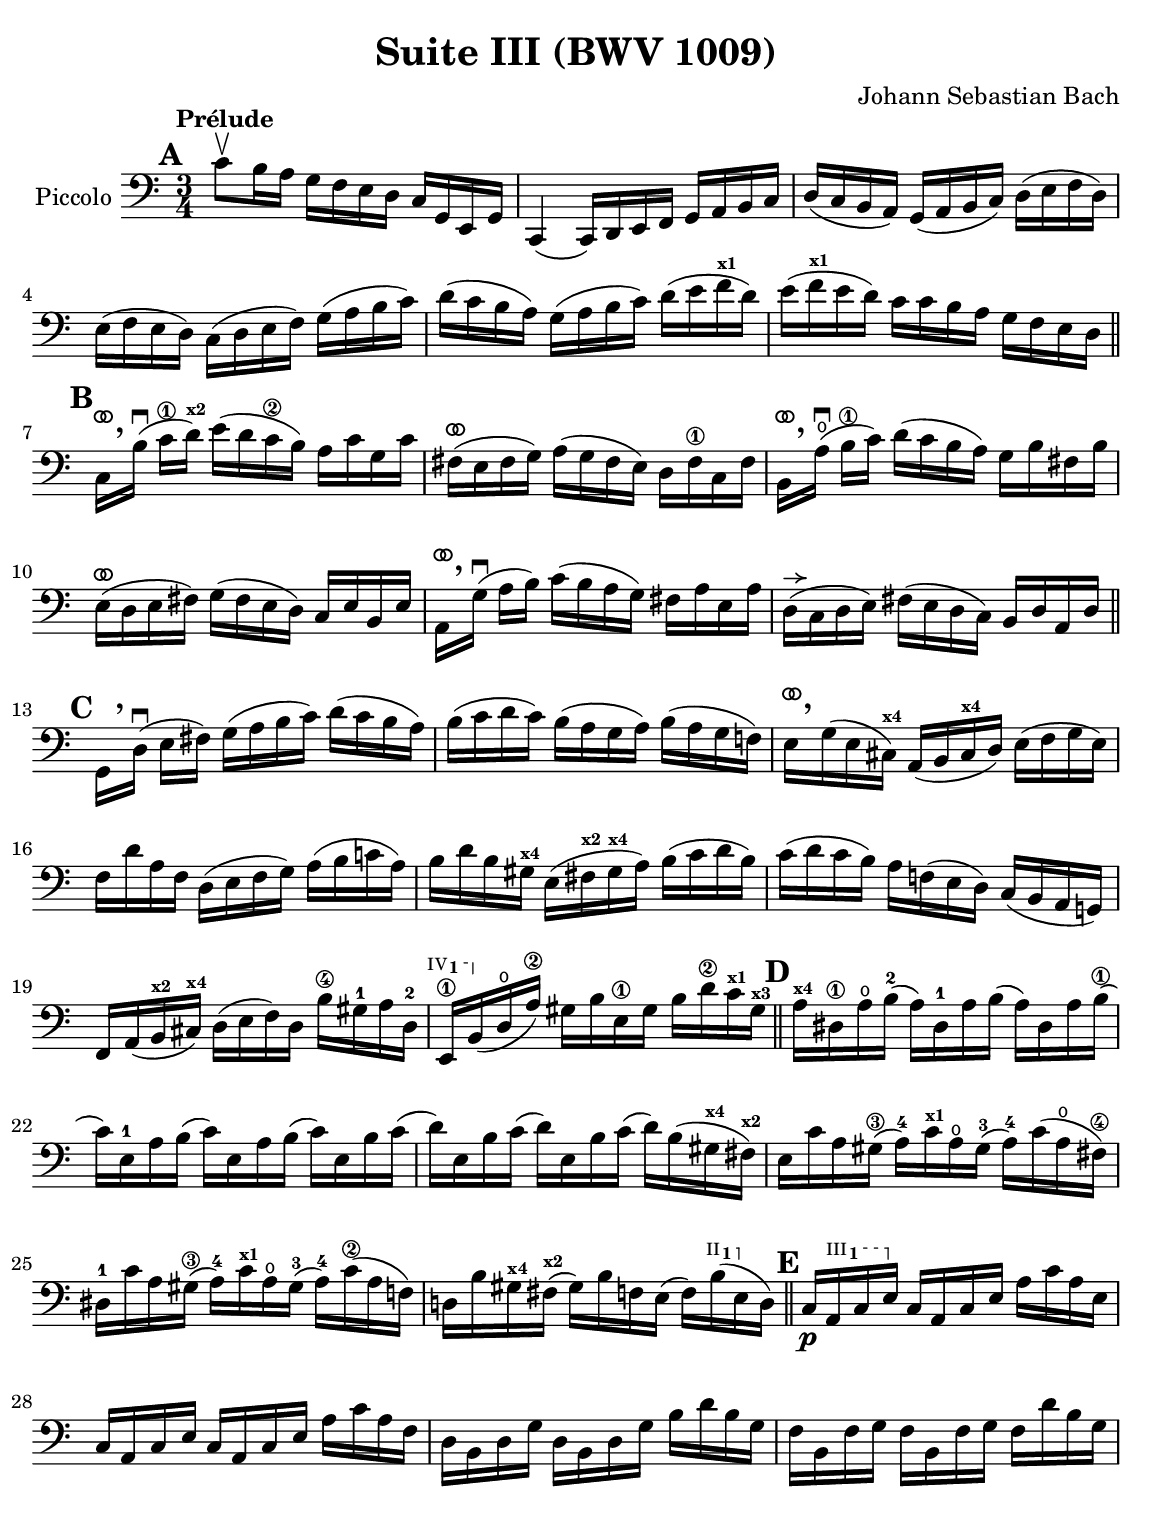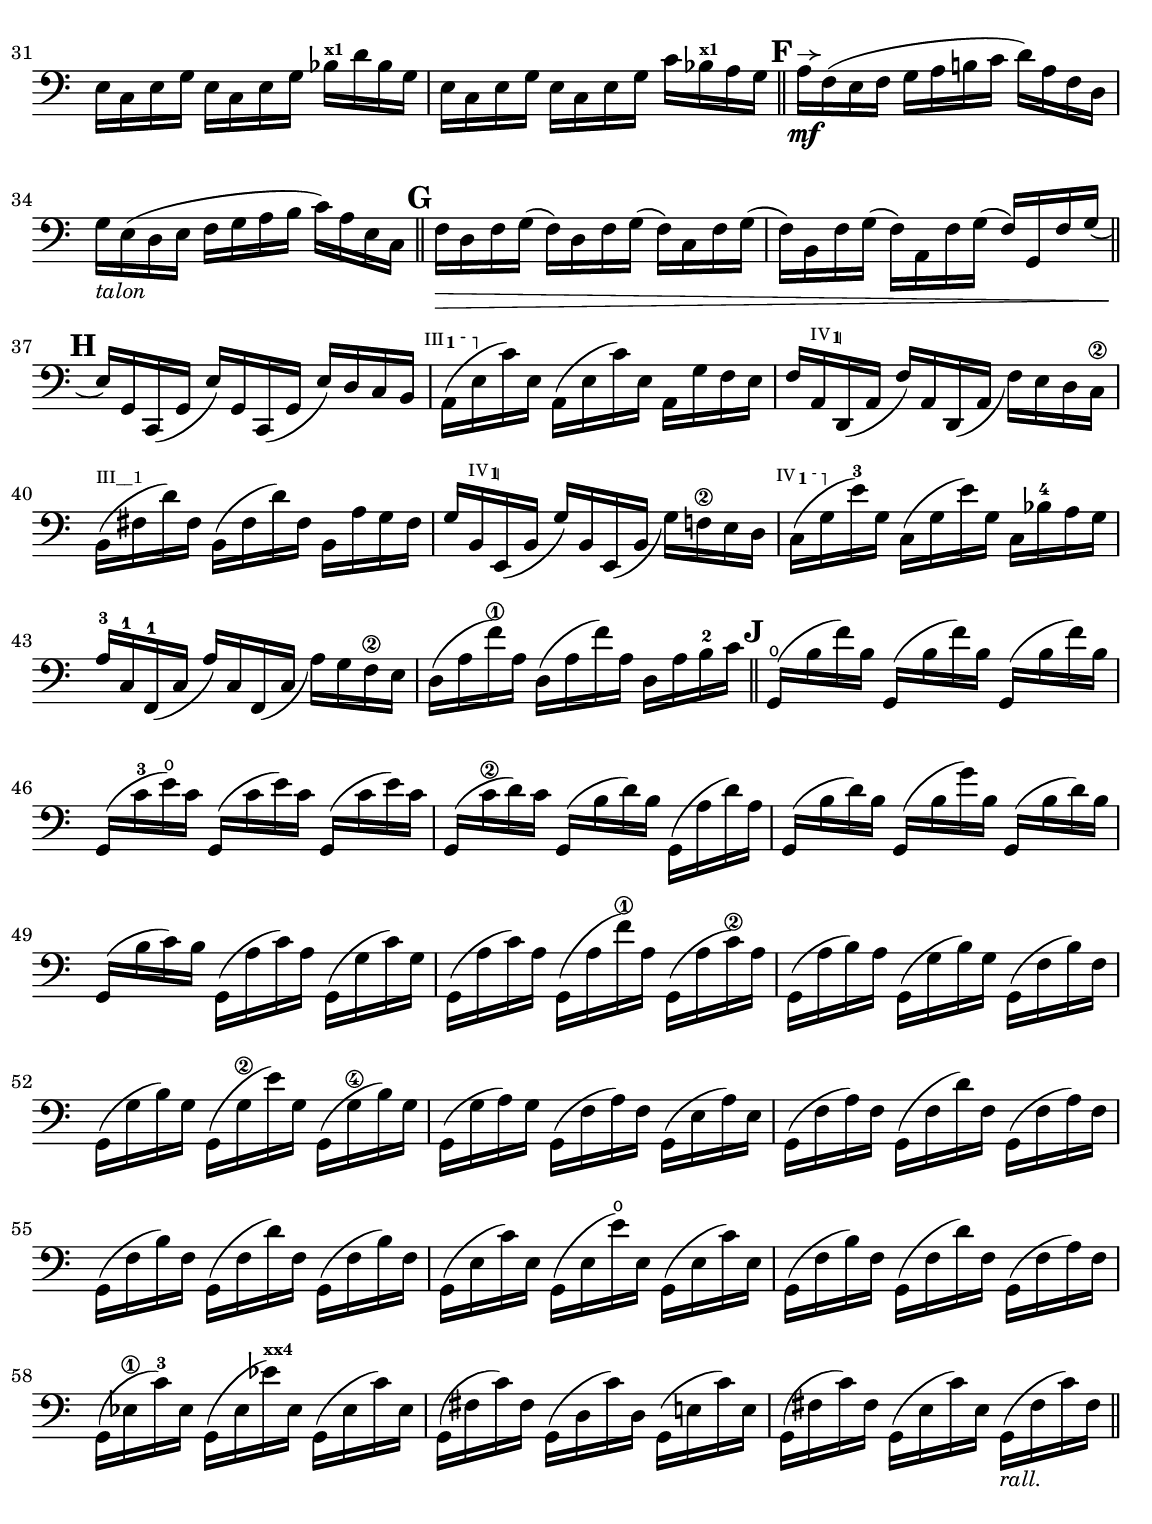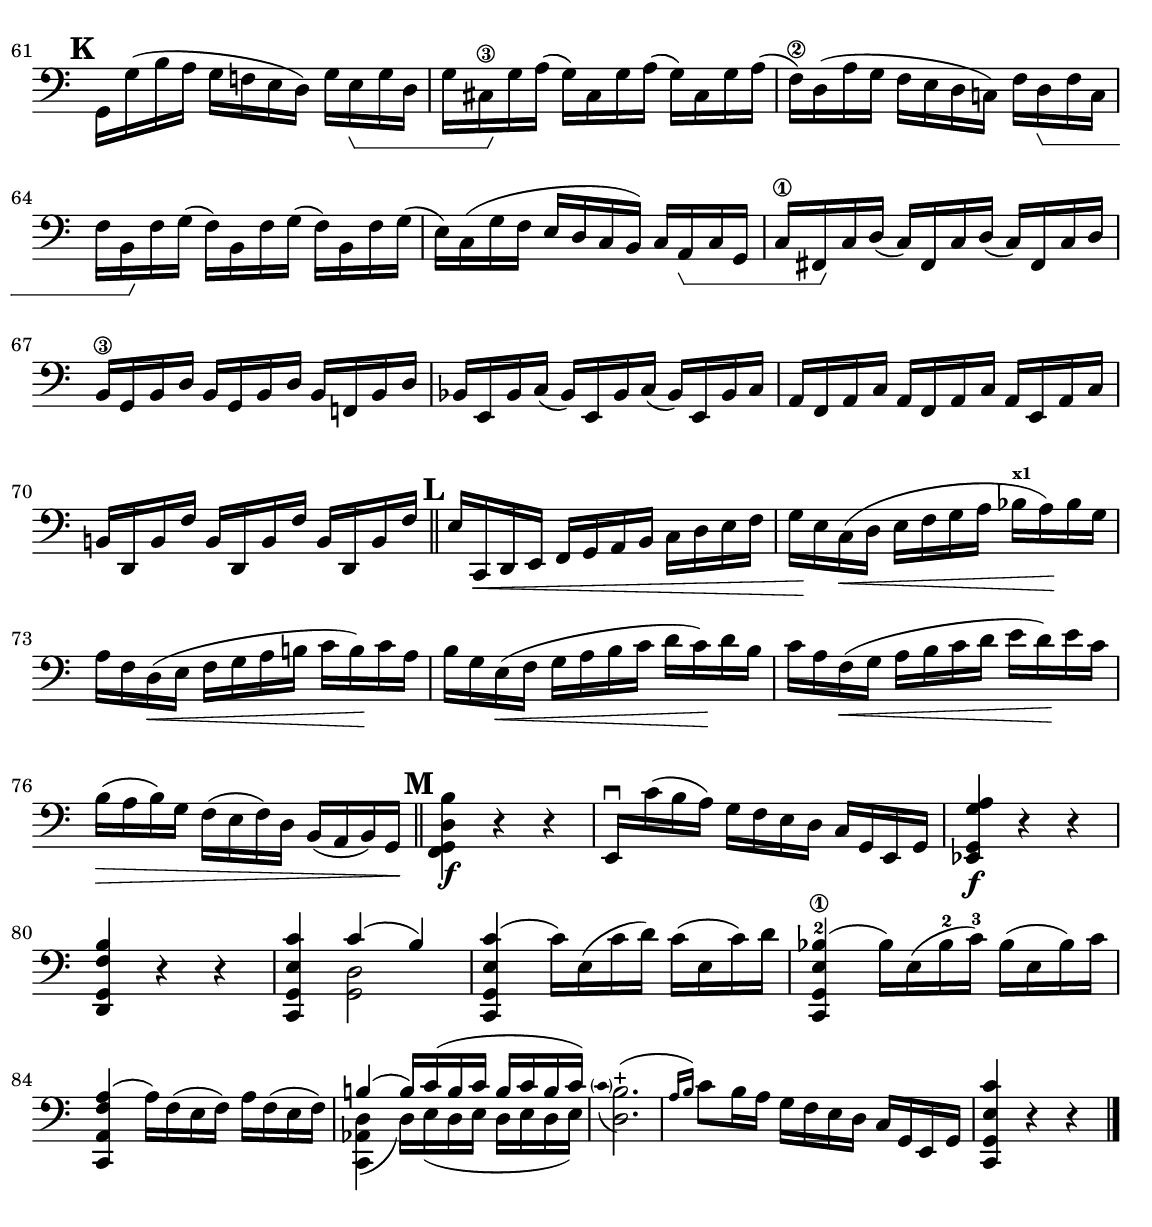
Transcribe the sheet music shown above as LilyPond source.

#(set-global-staff-size 21)

\version "2.18.2"

\header {
  title = "Suite III (BWV 1009)"
  composer = "Johann Sebastian Bach"
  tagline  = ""
}

\language "italiano"

% iPad Pro 12.9

\paper {
  paper-width  = 195\mm
  paper-height = 260\mm
%  indent = #0
  page-count = #3
  line-width = #184
  print-page-number = ##f
  ragged-last-bottom = ##t
  ragged-bottom = ##f
%  ragged-last = ##t
}

% \phrasingSlurDashed
% \SlurDashed
% \slurSolid

allongerUne = \markup {
  \center-column {
    \combine
    \draw-line #'(-2 . 0)
    \arrow-head #X #RIGHT ##f
  }
}

ringsps = #"
  0.15 setlinewidth
  0.9 0.6 moveto
  0.4 0.6 0.5 0 361 arc
  stroke
  1.0 0.6 0.5 0 361 arc
  stroke
  "

vibrato = \markup {
  \with-dimensions #'(-0.2 . 1.6) #'(0 . 1.2)
  \postscript #ringsps
}

startModernBarre =
#(define-event-function (parser location fretnum partial)
   (number? number?)
    #{
      \tweak bound-details.left.text
        \markup
          \teeny \concat {
          #(format #f "~@r" fretnum)
          \hspace #.2
          \lower #.3 \small \bold \fontsize #-2 #(number->string partial)
          \hspace #.5
        }
      \tweak font-size -1
      \tweak font-shape #'upright
      \tweak style #'dashed-line
      \tweak dash-fraction #0.3
      \tweak dash-period #1
      \tweak bound-details.left.stencil-align-dir-y #0.35
      \tweak bound-details.left.padding 2.5 % was 0.25
      \tweak bound-details.left.attach-dir -1
      \tweak bound-details.left-broken.text ##f
      \tweak bound-details.left-broken.attach-dir -1
      %% adjust the numeric values to fit your needs:
      \tweak bound-details.left-broken.padding 0.5 %% was 1.5
      \tweak bound-details.right-broken.padding 0
      \tweak bound-details.right.padding 0.25
      \tweak bound-details.right.attach-dir 2
      \tweak bound-details.right-broken.text ##f
      \tweak bound-details.right.text
        \markup
          \with-dimensions #'(0 . 0) #'(-.3 . 0) %% was (0 . -1)
          \draw-line #'(0 . -1)
      \startTextSpan
   #})

stopBarre = \stopTextSpan

% Analysis brackets under the staff

\layout {
  \context {
    \Voice
    \consists "Horizontal_bracket_engraver"
  }
}

\score {
  \new Staff \with{instrumentName=#"Piccolo"}{
    \override Hairpin.to-barline = ##f
    \override Beam.auto-knee-gap = #2
    \override ParenthesesItem.padding = #0.1
    \override ParenthesesItem.font-size = #-1
    \override BreathingSign.text = \markup {
      \translate #'(-1.75 . 1.6)
      \musicglyph #"scripts.rcomma"
    }

    \tempo "Prélude"
    \time 3/4
    \key do \major
    \clef "bass"
    
      \mark \default
      do'8\upbow si16 la16 sol16 fa16 mi16 re16 do16 sol,16 mi,16 sol,16
    | do,4( do,16) re,16 mi,16 fa,16 sol,16 la,16 si,16 do16
    | re16( do16 si,16 la,16) sol,16( la,16 si,16 do16) re16( mi16 fa16 re16)
    | mi16( fa16 mi16 re16) do16( re16 mi16 fa16) sol16( la16 si16 do'16)
    | re'16( do'16 si16 la16) sol16( la16 si16 do'16) re'16( mi'16 fa'16^\markup{\teeny\bold x1} re'16)
    | mi'16( fa'16^\markup{\teeny\bold x1} mi'16 re'16) do'16 do'16 si16 la16 sol16 fa16 mi16 re16
    \bar "||" \mark \default
      do16[^\vibrato \breathe si16]\downbow( do'16\1 re'16)^\markup{\teeny\bold x2} 
      mi'16( re'16 do'16\2 si16) la16 do'16 sol16 do'16
    | fad16(^\vibrato mi16 fad16 sol16) la16( sol16 fad16 mi16) re16 fad16\1 do16 fad16
    | si,16[^\vibrato \breathe la16\open](\downbow si16\1 do'16) re'16( do'16 si16 la16) sol16 si16 fad16 si16
    | mi16(^\vibrato re16 mi16 fad16) sol16( fad16 mi16 re16) do16 mi16 si,16 mi16
    | la,16[^\vibrato \breathe sol16](\downbow la16 si16) do'16( si16 la16 sol16) fad16 la16 mi16 la16
    | re16(^\allongerUne do16 re16 mi16) fad16( mi16 re16 do16) si,16 re16 la,16 re16
    \bar "||" \mark \default
      sol,16_[ \breathe re16]\downbow( mi16 fad16) sol16( la16 si16 do'16) re'16( do'16 si16 la16)
    | si16( do'16 re'16 do'16) si16( la16 sol16 la16) si16( la16 sol16 fa!16)
    | mi16[^\vibrato \breathe sol16( mi16 dod16)]^\markup{\teeny\bold x4} 
      la,16( si,16 dod16^\markup{\teeny\bold x4} re16) mi16( fa16 sol16 mi16)
    | fa16 re'16 la16 fa16 re16( mi16 fa16 sol16) la16( si16 do'!16 la16)
    | si16 re'16 si16 sold16^\markup{\bold\teeny x4} mi16( fad16^\markup{\bold\teeny x2} 
      sold16^\markup{\bold\teeny x4} la16) si16( do'16 re'16 si16)
    | do'16( re'16 do'16 si16) la16 fa!16( mi16 re16) do16( si,16 la,16 sol,!16)
    | fa,16 la,16( si,16^\markup{\teeny\bold x2} dod16)^\markup{\teeny\bold x4} 
      re16( mi16 fa16) re16 si16\4 sold16-1 la16 re16-2
    \startModernBarre #4 #1 mi,16\1 si,16( \stopBarre re16\open la16)\2 
    sold16 si16 mi16\1 sold16 si16 re'16\2 do'16^\markup{\teeny\bold x1} 
    sold16^\markup{\teeny\bold x3}
    \bar "||" \mark \default
      la16^\markup{\teeny\bold x4} red16\1 la16\open si16(-2 la16) red16-1 la16 si16( 
      la16) red16 la16 si16(\1
    | do'16) mi16-1 la16 si16( do'16) mi16 la16 si16( do'16) mi16 si16 do'16(
    | re'16) mi16 si16 do'16( re'16) mi16 si16 do'16( re'16) si16( 
      sold16^\markup{\teeny\bold x4} fad16)^\markup{\teeny\bold x2}
    | mi16 do'16 la16 sold16(\3 la16)-4 do'16^\markup{\teeny\bold x1} 
      la16\open sold16(-3 la16)-4 do'16( la16\open fad16)\4
    | red16-1 do'16 la16 sold16(\3 la16)-4 do'16^\markup{\teeny\bold x1} 
      la16\open sold16(-3 la16)-4 do'16(\2 la16 fa!16)
    | re!16 si16 sold16^\markup{\teeny\bold x4} fad16(^\markup{\teeny\bold x2} 
      sold16) si16 fa!16 mi16( fa16) 
      \startModernBarre #2 #1 si16( mi16 \stopBarre re16)
    \bar "||" \mark \default
      do16\p \startModernBarre #3 #1 la,16 
      do16 mi16 \stopBarre do16 la,16 do16 mi16 la16 do'16 la16 mi16
    | do16 la,16 do16 mi16 do16 la,16 do16 mi16 la16 do'16 la16 fa16
    | re16 si,16 re16 sol16 re16 si,16 re16 sol16 si16 re'16 si16 sol16
    | fa16 si,16 fa16 sol16 fa16 si,16 fa16 sol16 fa16 re'16 si16 sol16
    | mi16 do16 mi16 sol16 mi16 do16 mi16 sol16 sib16^\markup{\bold\teeny x1}
      re'16 sib16 sol16
    | mi16 do16 mi16 sol16 mi16 do16 mi16 sol16 do'16 sib16^\markup{\bold\teeny x1} la16 sol16
    \bar "||" \mark \default
      la16\mf^\allongerUne fa16( mi16 fa16 sol16 la16 si!16 do'16 re'16) la16 fa16 re16
    | sol16_\markup{\small\italic talon} mi16( re16 mi16 fa16 sol16 la16 si16 do'16) la16 mi16 do16
    \bar "||" \mark \default
      fa16\> re16 fa16 sol16( fa16) re16 fa16 sol16( fa16) do16 fa16 sol16(
    | fa16) si,16 fa16 sol16( fa16) la,16 fa16 sol16( fa16) sol,16 fa16 sol16(
    \bar "||" \mark \default
      mi16)\! sol,16 do,16( sol,16 mi16) sol,16 do,16( sol,16 mi16) re16 do16 si,16
      \startModernBarre #3 #1 la,16( mi16 \stopBarre 
      do'16) mi16 la,16( mi16 do'16) mi16 la,16 sol16 fa16 mi16
    | fa16 \startModernBarre #4 #1 la,16 re,16( \stopBarre 
      la,16 fa16) la,16 re,16_( la,16 fa16) mi16 re16 do16\2
    | si,16(^\markup{\teeny III__1} fad16 
      re'16) fad16 si,16( fad16 re'16) fad16 si,16 la16 sol16 fad16
    | sol16 \startModernBarre #4 #1 si,16 mi,16( \stopBarre 
      si,16 sol16) si,16 mi,16_( si,16 sol16) fa!16\2 mi16 re16
      \startModernBarre #4 #1 do16( sol16 \stopBarre mi'16)-3 sol16 
      do16( sol16 mi'16) sol16 do16 sib16-4 la16 sol16
    | la16-3 do16-1 fa,16(-1 do16 la16) do16 fa,16_( do16 la16) sol16 fa16\2 mi16
      re16( la16 fa'16)\1 la16 re16( la16 fa'16) la16 re16 la16 si16-2 do'16
    \bar "||" \mark \default
      sol,16(\open si16 fa'16) si16 sol,16( si16 fa'16) si16 sol,16( si16 fa'16) si16
    | sol,16( do'16-3 mi'16)\open do'16 sol,16( do'16 mi'16) do'16 sol,16( do'16 mi'16) do'16
    | sol,16( do'16\2 re'16) do'16 sol,16( si16 re'16) si16 sol,16( la16 re'16) la16
    | sol,16( si16 re'16) si16 sol,16( si16 sol'16) si16 sol,16( si16 re'16) si16 
    | sol,16( si16 do'16) si16  sol,16( la16 do'16) la16 sol,16( sol16 do'16) sol16
    | sol,16( la16 do'16) la16 sol,16( la16 fa'16)\1 la16 sol,16( la16 do'16)\2 la16
    | sol,16( la16 si16) la16 sol,16( sol16 si16) sol16 sol,16( fa16 si16) fa16
    | sol,16( sol16 si16) sol16 sol,16( sol16\2 mi'16) sol16 sol,16( sol16\4 si16) sol16
    | sol,16( sol16 la16) sol16 sol,16( fa16 la16) fa16 sol,16( mi16 la16) mi16
    | sol,16( fa16 la16) fa16 sol,16( fa16 re'16) fa16 sol,16( fa16 la16) fa16
    | sol,16( fa16 si16) fa16 sol,16( fa16 re'16) fa16 sol,16( fa16 si16) fa16
    | sol,16( mi16 do'16) mi16 sol,16( mi16 mi'16)\open mi16 sol,16( mi16 do'16) mi16
    | sol,16( fa16 si16) fa16 sol,16( fa16 re'16) fa16 sol,16( fa16 la16) fa16
    | sol,16( mib16\1 do'16)-3 mib16 sol,16( mib16 mib'16)^\markup{\bold\teeny xx4} 
      mib16 sol,16( mib16 do'16) mib16
    | sol,16( fad16 do'16) fad16 sol,16( re16 do'16) re16 sol,16( mi!16 do'16) mi16
    | sol,16( fad16 do'16) fad16  sol,16( mi16 do'16) mi16 sol,16(_\markup{\small\italic rall.} fad16 do'16) fad16 
    \bar "||" \mark \default
      sol,16 sol16( si16 la16 sol16 fa!16 mi16 re16) sol16 mi16\startGroup sol16 re16
    | sol16 dod16\3\stopGroup sol16 la16( sol16) dod16 sol16 la16( sol16) dod16 sol16 la16(
    | fa16)\2 re16( la16 sol16 fa16 mi16 re16 do!16) fa16 re16\startGroup fa16 do16 
    | fa16 si,16\stopGroup fa16 sol16( fa16) si,16 fa16 sol16( fa16) si,16 fa16 sol16(
    | mi16) do16( sol16 fa16 mi16 re16 do16 si,16) do16 la,16\startGroup do16 sol,16
    | do16\1 fad,16\stopGroup do16 re16( do16) fad,16  do16 re16( do16) fad,16 do16 re16
    | si,16\3 sol,16 si,16 re16 si,16 sol,16 si,16 re16 si,16 fa,!16 si,16 re16
    | sib,16 mi,16 sib,16 do16( sib,16) mi,16 sib,16 do16( sib,16) mi,16 sib,16 do16
    | la,16 fa,16 la,16 do16 la,16 fa,16 la,16 do16 la,16 mi,16 la,16 do16
    | si,!16 re,16 si,16 fa16 si,16 re,16 si,16 fa16 si,16 re,16 si,16 fa16
    \bar "||" \mark \default
      mi16 do,16\< re,16 mi,16 fa,16 sol,16 la,16 si,16 do16 re16 mi16 fa16
    | sol16\! mi16 do16(\< re16 mi16 fa16 sol16 la16 sib16^\markup{\bold\teeny x1} 
       la16)\! sib16 sol16
    | la16 fa16 re16(\< mi16 fa16 sol16 la16 si!16 do'16 si16)\! do'16 la16
    | si16 sol16 mi16(\< fa16 sol16 la16 si16 do'16 re'16 do'16)\! re'16 si16
    | do'16 la16 fa16(\< sol16 la16 si16 do'16 re'16 mi'16 re'16)\! mi'16 do'16
    | si16(\> la16 si16) sol16 fa16( mi16 fa16) re16 si,16( la,16 si,16) sol,16\!
    \bar "||" \mark \default
      <<si4 re4 sol,4 fa,4\f>> r4 r4
    | mi,16\downbow do'16( si16 la16) sol16 fa16 mi16 re16 do16 sol,16 mi,16 sol,16
    | <<la4 sol4 sol,4 mib,4\f>> r4 r4
    | <<si4 fa4 sol,4 re,4>> r4 r4
    | <<do'4 mi4 sol,4 do,4>> <<{do'4( si4)}\\{<<re2 sol,2>>}>>
    | <<do'4( mi4 sol,4 do,4>> do'16) mi16( do'16 re'16) do'16( mi16 do'16) re'16
    | <<sib4(\1 mi4-2 sol,4 do,4>> sib16) mi16( sib16-2 do'16)-3 sib16( mi16 sib16) do'16
    | 
    <<la4(fa4 la,4 do,4>> la16) fa16( mi16 fa16) la16 fa16( mi16 fa16)
    | <<{si!4( si16) do'16( si16 do'16 si16 do'16 si16 do'16)}\\
        {<<re4( lab,4 do,4>> re16) mi16( re16 mi16 re16 mi16 re16 mi16)}>> 
    | <<\appoggiatura {\hide Stem \parenthesize do'4 \undo \hide Stem} si2.-+( re2.>>
      \grace{la16 si16)}
    | do'8 si16 la16 sol16 fa16 mi16 re16 do16 sol,16 mi,16 sol,16     
    | <<do'4 mi4 sol,4 do,4>> r4 r4
     \bar "|."
  }
}
